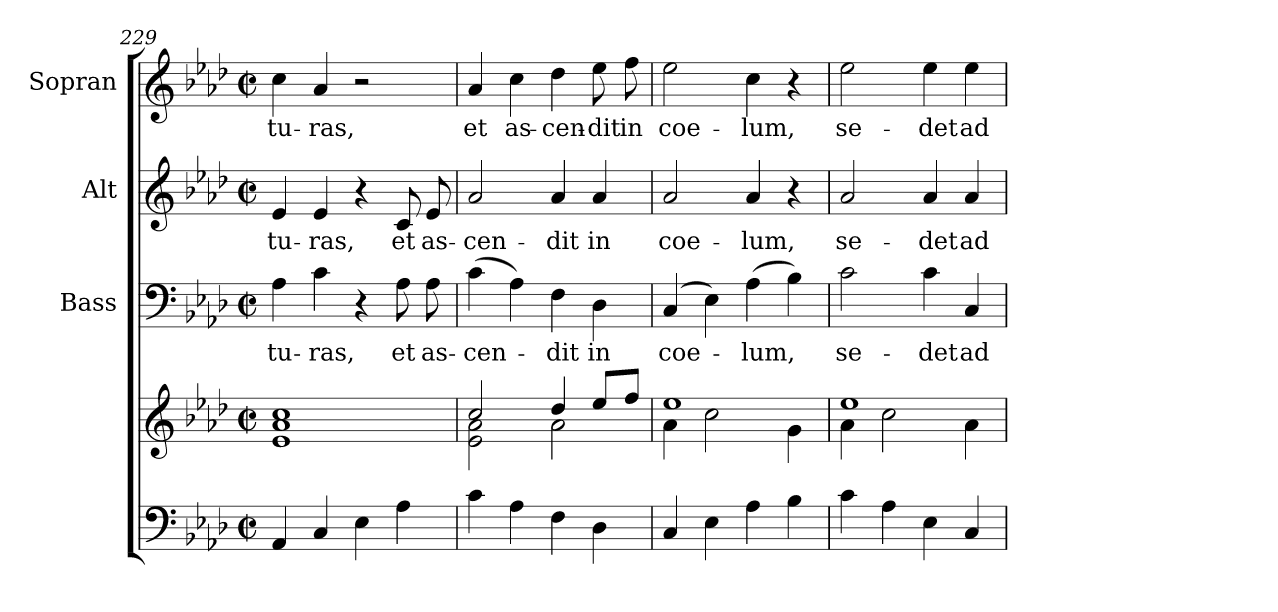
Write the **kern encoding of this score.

**kern	**kern	**kern	**text	**kern	**text	**kern	**text
*part4	*part4	*part3	*part3	*part2	*part2	*part1	*part1
*staff5	*staff4	*staff3	*staff3	*staff2	*staff2	*staff1	*staff1
*	*	*I"Bass	*	*I"Alt	*	*I"Sopran	*
*	*	*I'B.	*	*I'A.	*	*I'S.	*
*clefF4	*clefG2	*clefF4	*	*clefG2	*	*clefG2	*
*k[b-e-a-d-]	*k[b-e-a-d-]	*k[b-e-a-d-]	*	*k[b-e-a-d-]	*	*k[b-e-a-d-]	*
*A-:	*A-:	*A-:	*	*A-:	*	*A-:	*
*M2/2	*M2/2	*M2/2	*	*M2/2	*	*M2/2	*
*met(c|)	*met(c|)	*met(c|)	*	*met(c|)	*	*met(c|)	*
=229	=229	=229	=229	=229	=229	=229	=229
!	!	!	!LO:LY:b	!	!LO:LY:b	!	!LO:LY:b
4AA-/	1e- 1a- 1cc	4A-\	-tu-	4e-/	-tu-	4cc\	-tu-
!	!	!	!LO:LY:b	!	!LO:LY:b	!	!LO:LY:b
4C/	.	4c\	-ras,	4e-/	-ras,	4a-/	-ras,
4E-\	.	4r	.	4r	.	2r	.
!	!	!	!LO:LY:b	!	!LO:LY:b	!	!
4A-\	.	8A-\	et	8c/	et	.	.
!	!	!	!LO:LY:b	!	!LO:LY:b	!	!
.	.	8A-\	as-	8e-/	as-	.	.
=230	=230	=230	=230	=230	=230	=230	=230
*	*^	*	*	*	*	*	*
!	!	!	!	!LO:LY:b	!	!LO:LY:b	!	!LO:LY:b
4c\	2cc/	2e-\ 2a-\	(>4c\	-cen-	2a-/	-cen-	4a-/	et
!	!	!	!	!	!	!	!	!LO:LY:b
4A-\	.	.	4A-\)	.	.	.	4cc\	as-
!	!	!	!	!LO:LY:b	!	!LO:LY:b	!	!LO:LY:b
4F\	4dd-/	2a-\	4F\	-dit	4a-/	-dit	4dd-\	-cen-
!	!	!	!	!LO:LY:b	!	!LO:LY:b	!	!LO:LY:b
4D-\	8ee-/L	.	4D-\	in	4a-/	in	8ee-\	-dit
!	!	!	!	!	!	!	!	!LO:LY:b
.	8ff/J	.	.	.	.	.	8ff\	in
=231	=231	=231	=231	=231	=231	=231	=231	=231
!	!	!	!	!LO:LY:b	!	!LO:LY:b	!	!LO:LY:b
4C/	1ee-	4a-\	(4C/	coe-	2a-/	coe-	2ee-\	coe-
4E-\	.	2cc\	4E-\)	.	.	.	.	.
!	!	!	!	!LO:LY:b	!	!LO:LY:b	!	!LO:LY:b
4A-\	.	.	(>4A-\	-lum,	4a-/	-lum,	4cc\	-lum,
4B-\	.	4g\	4B-\)	.	4r	.	4r	.
=232	=232	=232	=232	=232	=232	=232	=232	=232
!	!	!	!	!LO:LY:b	!	!LO:LY:b	!	!LO:LY:b
4c\	1ee-	4a-\	2c\	se-	2a-/	se-	2ee-\	se-
4A-\	.	2cc\	.	.	.	.	.	.
!	!	!	!	!LO:LY:b	!	!LO:LY:b	!	!LO:LY:b
4E-\	.	.	4c\	-det	4a-/	-det	4ee-\	-det
!	!	!	!	!LO:LY:b	!	!LO:LY:b	!	!LO:LY:b
4C/	.	4a-\	4C/	ad	4a-/	ad	4ee-\	ad
*	*v	*v	*	*	*	*	*	*
=	=	=	=	=	=	=	=
*-	*-	*-	*-	*-	*-	*-	*-
